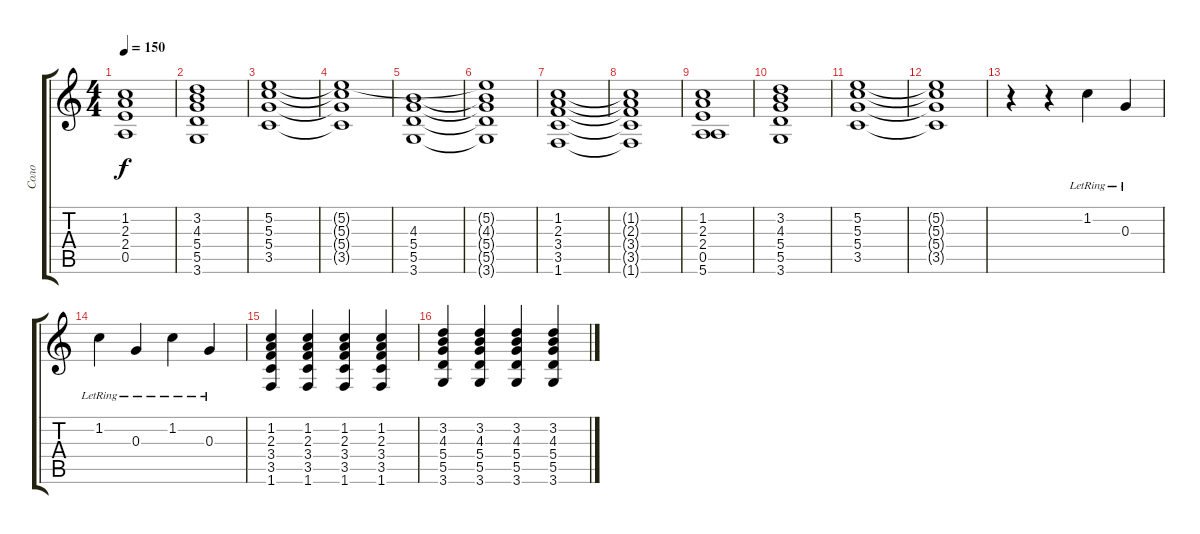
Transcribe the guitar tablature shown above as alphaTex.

\track ("Соло" "Соло") {instrument distortionguitar}
\staff {score tabs}
\tuning (E4 B3 G3 D3 A2 E2) {hide}
\ts (4 4)
\tempo 150
\clef g2
\ks c
(1.2 2.3 2.4 0.5).1{dy f} |
(3.2 4.3 5.4 5.5 3.6).1 |
(5.2 5.3 5.4 3.5).1 |
(5.2{t} 5.3{t} 5.4{t} 3.5{t}).1 |
(4.3 5.4 5.5 3.6).1 |
(5.2{t} 4.3{t} 5.4{t} 5.5{t} 3.6{t}).1 |
(1.2 2.3 3.4 3.5 1.6).1 |
(1.2{t} 2.3{t} 3.4{t} 3.5{t} 1.6{t}).1 |
(1.2 2.3 2.4 0.5 5.6).1 |
(3.2 4.3 5.4 5.5 3.6).1 |
(5.2 5.3 5.4 3.5).1 |
(5.2{t} 5.3{t} 5.4{t} 3.5{t}).1 |
r.4 r.4 1.2{lr}.4 0.3{lr}.4 |
1.2{lr}.4 0.3{lr}.4 1.2{lr}.4 0.3{lr}.4 |
(1.2 2.3 3.4 3.5 1.6).4 (1.2 2.3 3.4 3.5 1.6).4 (1.2 2.3 3.4 3.5 1.6).4 (1.2 2.3 3.4 3.5 1.6).4 |
(3.2 4.3 5.4 5.5 3.6).4 (3.2 4.3 5.4 5.5 3.6).4 (3.2 4.3 5.4 5.5 3.6).4 (3.2 4.3 5.4 5.5 3.6).4
